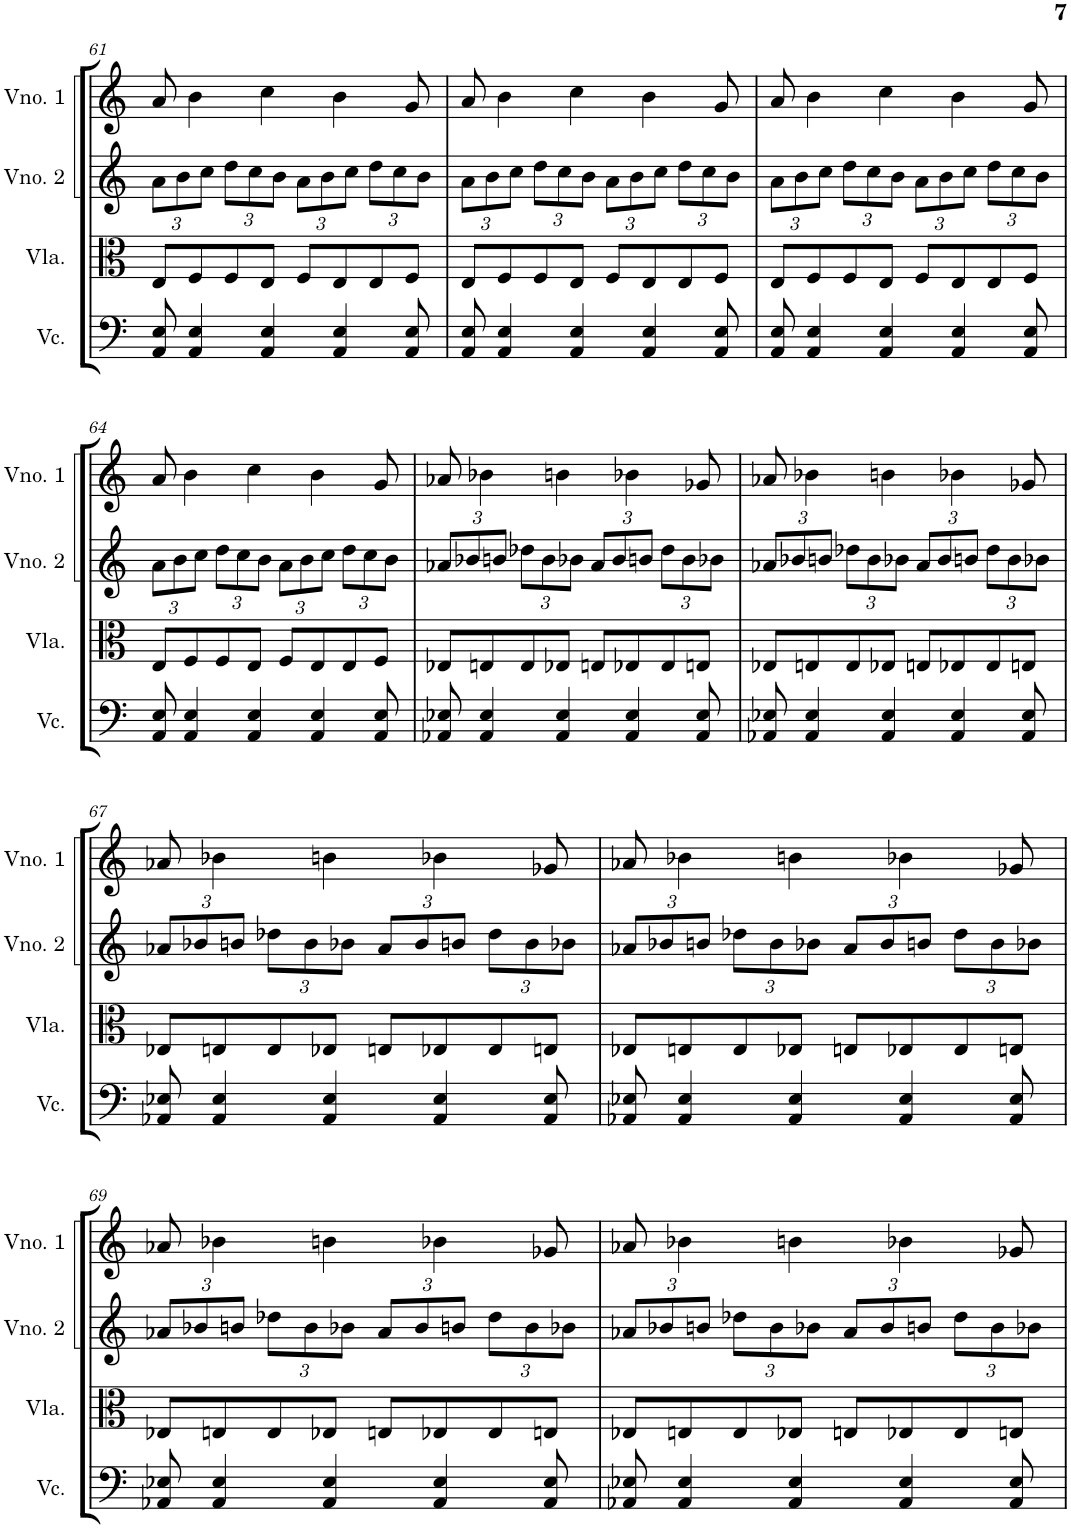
**kern	**kern	**kern	**kern
*part4	*part3	*part2	*part1
*staff4	*staff3	*staff2	*staff1
*I"Violoncelo	*I"Viola	*I"Violino 2	*I"Violino 1
*I'Vc.	*I'Vla.	*I'Vno. 2	*I'Vno. 1
!!LO:PB:g=z
*clefF4	*clefC3	*clefG2	*clefG2
*k[]	*k[]	*k[]	*k[]
*M4/4	*M4/4	*M4/4	*M4/4
*	*	*Xbrackettup	*
=61	=61	=61	=61
8AA/ 8E/	8E/L	12a\L	8a/
.	.	12b\	.
4AA/ 4E/	8F/	.	4b\
.	.	12cc\J	.
.	8F/	12dd\L	.
.	.	12cc\	.
4AA/ 4E/	8E/J	.	4cc\
.	.	12b\J	.
.	8F/L	12a\L	.
.	.	12b\	.
4AA/ 4E/	8E/	.	4b\
.	.	12cc\J	.
.	8E/	12dd\L	.
.	.	12cc\	.
8AA/ 8E/	8F/J	.	8g/
.	.	12b\J	.
=62	=62	=62	=62
8AA/ 8E/	8E/L	12a\L	8a/
.	.	12b\	.
4AA/ 4E/	8F/	.	4b\
.	.	12cc\J	.
.	8F/	12dd\L	.
.	.	12cc\	.
4AA/ 4E/	8E/J	.	4cc\
.	.	12b\J	.
.	8F/L	12a\L	.
.	.	12b\	.
4AA/ 4E/	8E/	.	4b\
.	.	12cc\J	.
.	8E/	12dd\L	.
.	.	12cc\	.
8AA/ 8E/	8F/J	.	8g/
.	.	12b\J	.
=63	=63	=63	=63
8AA/ 8E/	8E/L	12a\L	8a/
.	.	12b\	.
4AA/ 4E/	8F/	.	4b\
.	.	12cc\J	.
.	8F/	12dd\L	.
.	.	12cc\	.
4AA/ 4E/	8E/J	.	4cc\
.	.	12b\J	.
.	8F/L	12a\L	.
.	.	12b\	.
4AA/ 4E/	8E/	.	4b\
.	.	12cc\J	.
.	8E/	12dd\L	.
.	.	12cc\	.
8AA/ 8E/	8F/J	.	8g/
.	.	12b\J	.
!!LO:LB:g=z
=64	=64	=64	=64
8AA/ 8E/	8E/L	12a\L	8a/
.	.	12b\	.
4AA/ 4E/	8F/	.	4b\
.	.	12cc\J	.
.	8F/	12dd\L	.
.	.	12cc\	.
4AA/ 4E/	8E/J	.	4cc\
.	.	12b\J	.
.	8F/L	12a\L	.
.	.	12b\	.
4AA/ 4E/	8E/	.	4b\
.	.	12cc\J	.
.	8E/	12dd\L	.
.	.	12cc\	.
8AA/ 8E/	8F/J	.	8g/
.	.	12b\J	.
=65	=65	=65	=65
8AA-X/ 8E-X/	8E-X/L	12a-X/L	8a-X/
.	.	12b-X/	.
4AA-/ 4E-/	8En/	.	4b-X\
.	.	12bn/J	.
.	8E/	12dd-X\L	.
.	.	12b\	.
4AA-/ 4E-/	8E-X/J	.	4bn\
.	.	12b-X\J	.
.	8En/L	12a-/L	.
.	.	12b-/	.
4AA-/ 4E-/	8E-X/	.	4b-X\
.	.	12bn/J	.
.	8E-/	12dd-\L	.
.	.	12b\	.
8AA-/ 8E-/	8En/J	.	8g-X/
.	.	12b-X\J	.
=66	=66	=66	=66
8AA-X/ 8E-X/	8E-X/L	12a-X/L	8a-X/
.	.	12b-X/	.
4AA-/ 4E-/	8En/	.	4b-X\
.	.	12bn/J	.
.	8E/	12dd-X\L	.
.	.	12b\	.
4AA-/ 4E-/	8E-X/J	.	4bn\
.	.	12b-X\J	.
.	8En/L	12a-/L	.
.	.	12b-/	.
4AA-/ 4E-/	8E-X/	.	4b-X\
.	.	12bn/J	.
.	8E-/	12dd-\L	.
.	.	12b\	.
8AA-/ 8E-/	8En/J	.	8g-X/
.	.	12b-X\J	.
!!LO:LB:g=z
=67	=67	=67	=67
8AA-X/ 8E-X/	8E-X/L	12a-X/L	8a-X/
.	.	12b-X/	.
4AA-/ 4E-/	8En/	.	4b-X\
.	.	12bn/J	.
.	8E/	12dd-X\L	.
.	.	12b\	.
4AA-/ 4E-/	8E-X/J	.	4bn\
.	.	12b-X\J	.
.	8En/L	12a-/L	.
.	.	12b-/	.
4AA-/ 4E-/	8E-X/	.	4b-X\
.	.	12bn/J	.
.	8E-/	12dd-\L	.
.	.	12b\	.
8AA-/ 8E-/	8En/J	.	8g-X/
.	.	12b-X\J	.
=68	=68	=68	=68
8AA-X/ 8E-X/	8E-X/L	12a-X/L	8a-X/
.	.	12b-X/	.
4AA-/ 4E-/	8En/	.	4b-X\
.	.	12bn/J	.
.	8E/	12dd-X\L	.
.	.	12b\	.
4AA-/ 4E-/	8E-X/J	.	4bn\
.	.	12b-X\J	.
.	8En/L	12a-/L	.
.	.	12b-/	.
4AA-/ 4E-/	8E-X/	.	4b-X\
.	.	12bn/J	.
.	8E-/	12dd-\L	.
.	.	12b\	.
8AA-/ 8E-/	8En/J	.	8g-X/
.	.	12b-X\J	.
!!LO:LB:g=z
=69	=69	=69	=69
8AA-X/ 8E-X/	8E-X/L	12a-X/L	8a-X/
.	.	12b-X/	.
4AA-/ 4E-/	8En/	.	4b-X\
.	.	12bn/J	.
.	8E/	12dd-X\L	.
.	.	12b\	.
4AA-/ 4E-/	8E-X/J	.	4bn\
.	.	12b-X\J	.
.	8En/L	12a-/L	.
.	.	12b-/	.
4AA-/ 4E-/	8E-X/	.	4b-X\
.	.	12bn/J	.
.	8E-/	12dd-\L	.
.	.	12b\	.
8AA-/ 8E-/	8En/J	.	8g-X/
.	.	12b-X\J	.
=70	=70	=70	=70
8AA-X/ 8E-X/	8E-X/L	12a-X/L	8a-X/
.	.	12b-X/	.
4AA-/ 4E-/	8En/	.	4b-X\
.	.	12bn/J	.
.	8E/	12dd-X\L	.
.	.	12b\	.
4AA-/ 4E-/	8E-X/J	.	4bn\
.	.	12b-X\J	.
.	8En/L	12a-/L	.
.	.	12b-/	.
4AA-/ 4E-/	8E-X/	.	4b-X\
.	.	12bn/J	.
.	8E-/	12dd-\L	.
.	.	12b\	.
8AA-/ 8E-/	8En/J	.	8g-X/
.	.	12b-X\J	.
=	=	=	=
*-	*-	*-	*-
